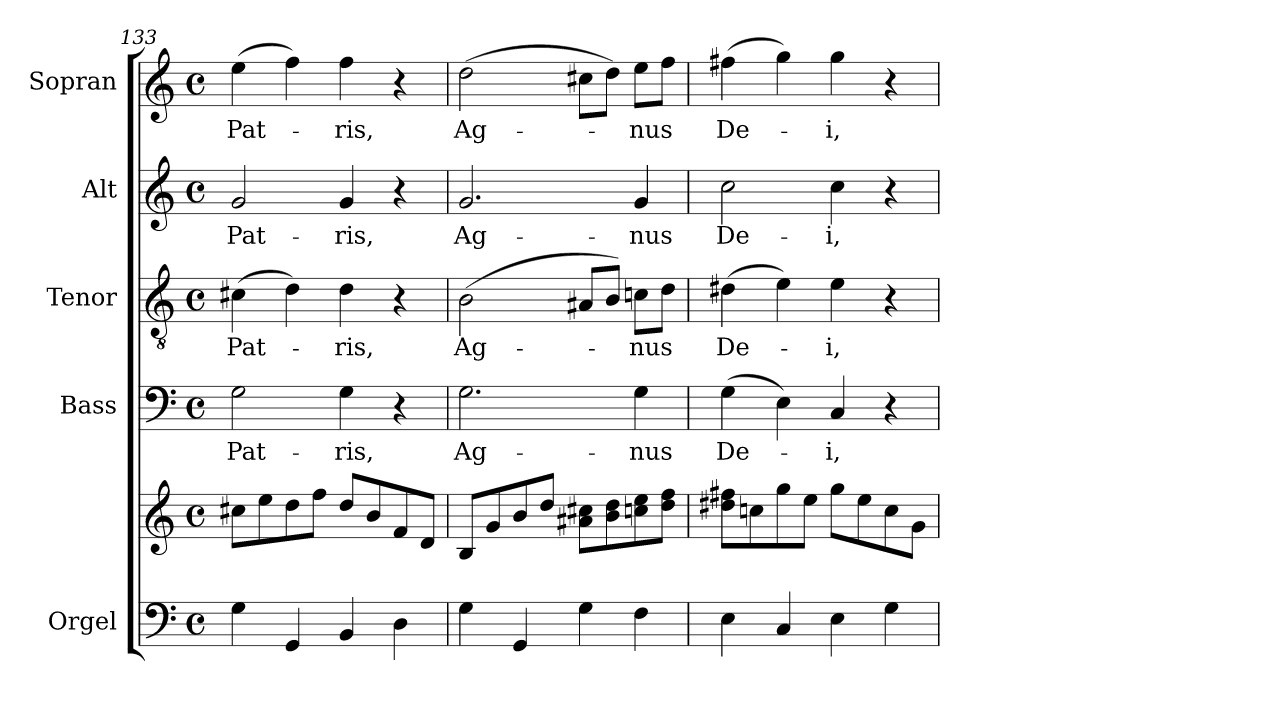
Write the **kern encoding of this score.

**kern	**kern	**kern	**text	**kern	**text	**kern	**text	**kern	**text
*part5	*part5	*part4	*part4	*part3	*part3	*part2	*part2	*part1	*part1
*staff6	*staff5	*staff4	*staff4	*staff3	*staff3	*staff2	*staff2	*staff1	*staff1
*I"Orgel	*	*I"Bass	*	*I"Tenor	*	*I"Alt	*	*I"Sopran	*
*I'Org.	*	*I'B.	*	*I'T.	*	*I'A.	*	*I'S.	*
*clefF4	*clefG2	*clefF4	*	*clefGv2	*	*clefG2	*	*clefG2	*
*k[]	*k[]	*k[]	*	*k[]	*	*k[]	*	*k[]	*
*C:	*C:	*C:	*	*C:	*	*C:	*	*C:	*
*M4/4	*M4/4	*M4/4	*	*M4/4	*	*M4/4	*	*M4/4	*
*met(c)	*met(c)	*met(c)	*	*met(c)	*	*met(c)	*	*met(c)	*
=133	=133	=133	=133	=133	=133	=133	=133	=133	=133
!	!	!	!LO:LY:b	!	!LO:LY:b	!	!LO:LY:b	!	!LO:LY:b
4G\	8cc#X\L	2G\	Pat-	(>4c#X\	Pat-	2g/	Pat-	(>4ee\	Pat-
.	8ee\	.	.	.	.	.	.	.	.
4GG/	8dd\	.	.	4d\)	.	.	.	4ff\)	.
.	8ff\J	.	.	.	.	.	.	.	.
!	!	!	!LO:LY:b	!	!LO:LY:b	!	!LO:LY:b	!	!LO:LY:b
4BB/	8dd/L	4G\	-ris,	4d\	-ris,	4g/	-ris,	4ff\	-ris,
.	8b/	.	.	.	.	.	.	.	.
4D\	8f/	4r	.	4r	.	4r	.	4r	.
.	8d/J	.	.	.	.	.	.	.	.
=134	=134	=134	=134	=134	=134	=134	=134	=134	=134
!	!	!	!LO:LY:b	!	!LO:LY:b	!	!LO:LY:b	!	!LO:LY:b
4G\	8B/L	2.G\	Ag-	(>2B\	Ag-	2.g/	Ag-	(>2dd\	Ag-
.	8g/	.	.	.	.	.	.	.	.
4GG/	8b/	.	.	.	.	.	.	.	.
.	8dd/J	.	.	.	.	.	.	.	.
4G\	8a#X\ 8cc#X\L	.	.	8A#X/L	.	.	.	8cc#X\L	.
.	8b\ 8dd\	.	.	8B/J)	.	.	.	8dd\J)	.
!	!	!	!LO:LY:b	!	!LO:LY:b	!	!LO:LY:b	!	!LO:LY:b
4F\	8ccn\ 8ee\	4G\	-nus	8cn\L	-nus	4g/	-nus	8ee\L	-nus
.	8dd\ 8ff\J	.	.	8d\J	.	.	.	8ff\J	.
=135	=135	=135	=135	=135	=135	=135	=135	=135	=135
!	!	!	!LO:LY:b	!	!LO:LY:b	!	!LO:LY:b	!	!LO:LY:b
4E\	8dd#X\ 8ff#X\L	(>4G\	De-	(>4d#X\	De-	2cc\	De-	(>4ff#X\	De-
.	8ccn\	.	.	.	.	.	.	.	.
4C/	8gg\	4E\)	.	4e\)	.	.	.	4gg\)	.
.	8ee\J	.	.	.	.	.	.	.	.
!	!	!	!LO:LY:b	!	!LO:LY:b	!	!LO:LY:b	!	!LO:LY:b
4E\	8gg\L	4C/	-i,	4e\	-i,	4cc\	-i,	4gg\	-i,
.	8ee\	.	.	.	.	.	.	.	.
4G\	8cc\	4r	.	4r	.	4r	.	4r	.
.	8g\J	.	.	.	.	.	.	.	.
=	=	=	=	=	=	=	=	=	=
*-	*-	*-	*-	*-	*-	*-	*-	*-	*-
